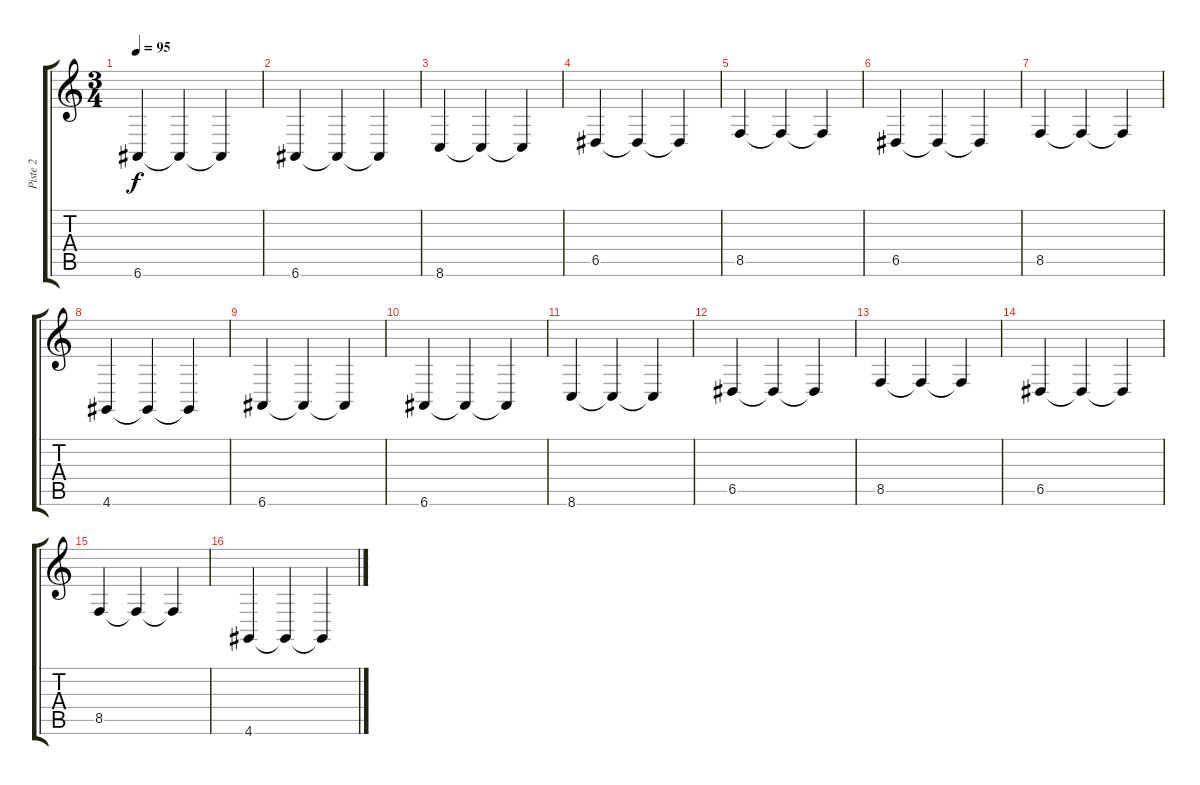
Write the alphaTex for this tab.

\track ("Piste 2" "Piste 2") {instrument viola}
\staff {score tabs}
\tuning (E4 B3 G3 D3 A2 E2) {hide}
\ts (3 4)
\tempo 95
\clef g2
\ks c
6.6.4{dy f} 6.6{t}.4 6.6{t}.4 |
6.6.4 6.6{t}.4 6.6{t}.4 |
8.6.4 8.6{t}.4 8.6{t}.4 |
6.5.4 6.5{t}.4 6.5{t}.4 |
8.5.4 8.5{t}.4 8.5{t}.4 |
6.5.4 6.5{t}.4 6.5{t}.4 |
8.5.4 8.5{t}.4 8.5{t}.4 |
4.6.4 4.6{t}.4 4.6{t}.4 |
6.6.4 6.6{t}.4 6.6{t}.4 |
6.6.4 6.6{t}.4 6.6{t}.4 |
8.6.4 8.6{t}.4 8.6{t}.4 |
6.5.4 6.5{t}.4 6.5{t}.4 |
8.5.4 8.5{t}.4 8.5{t}.4 |
6.5.4 6.5{t}.4 6.5{t}.4 |
8.5.4 8.5{t}.4 8.5{t}.4 |
4.6.4 4.6{t}.4 4.6{t}.4
